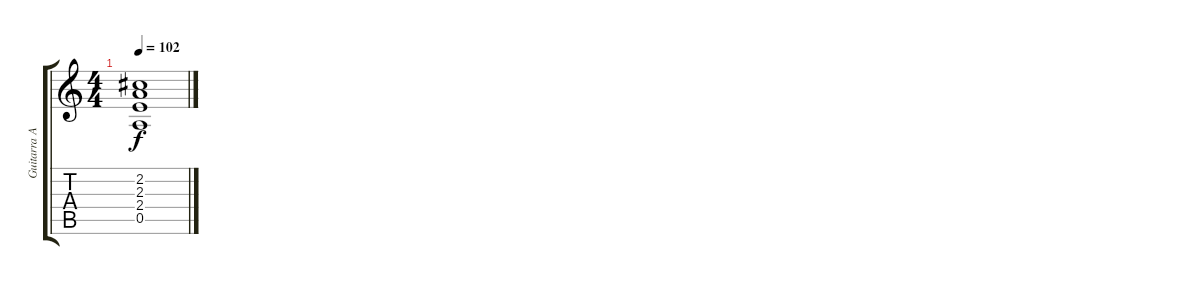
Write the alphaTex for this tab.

\track ("Guitarra Acustica" "Guitarra A") {instrument acousticguitarsteel}
\staff {score tabs}
\tuning (E4 B3 G3 D3 A2 E2) {hide}
\ts (4 4)
\tempo 102
\clef g2
\ks c
(2.2 2.3 2.4 0.5).1{dy f}
